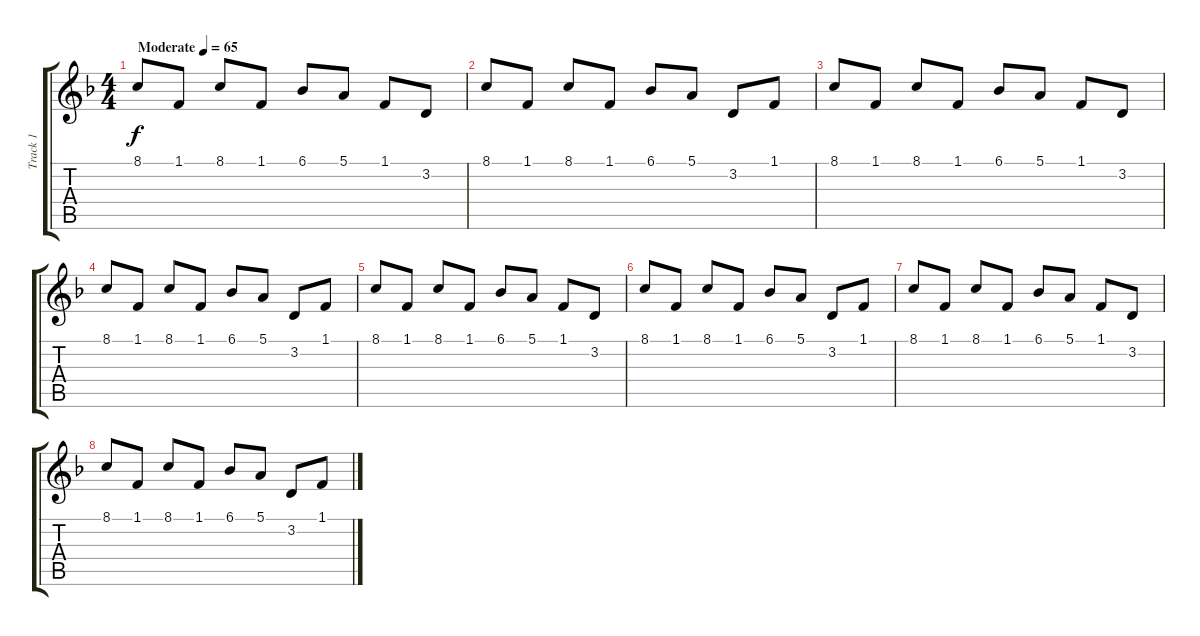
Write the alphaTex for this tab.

\track ("Track 1" "Track 1") {instrument vibraphone}
\staff {score tabs}
\tuning (E4 B3 G3 D3 A2 E2) {hide}
\ts (4 4)
\tempo (65 "Moderate")
\clef g2
\ks f
8.1.8{dy f instrument vibraphone} 1.1.8 8.1.8 1.1.8 6.1.8 5.1.8 1.1.8 3.2.8 |
8.1.8 1.1.8 8.1.8 1.1.8 6.1.8 5.1.8 3.2.8 1.1.8 |
8.1.8 1.1.8 8.1.8 1.1.8 6.1.8 5.1.8 1.1.8 3.2.8 |
8.1.8 1.1.8 8.1.8 1.1.8 6.1.8 5.1.8 3.2.8 1.1.8 |
8.1.8 1.1.8 8.1.8 1.1.8 6.1.8 5.1.8 1.1.8 3.2.8 |
8.1.8 1.1.8 8.1.8 1.1.8 6.1.8 5.1.8 3.2.8 1.1.8 |
8.1.8 1.1.8 8.1.8 1.1.8 6.1.8 5.1.8 1.1.8 3.2.8 |
8.1.8 1.1.8 8.1.8 1.1.8 6.1.8 5.1.8 3.2.8 1.1.8
